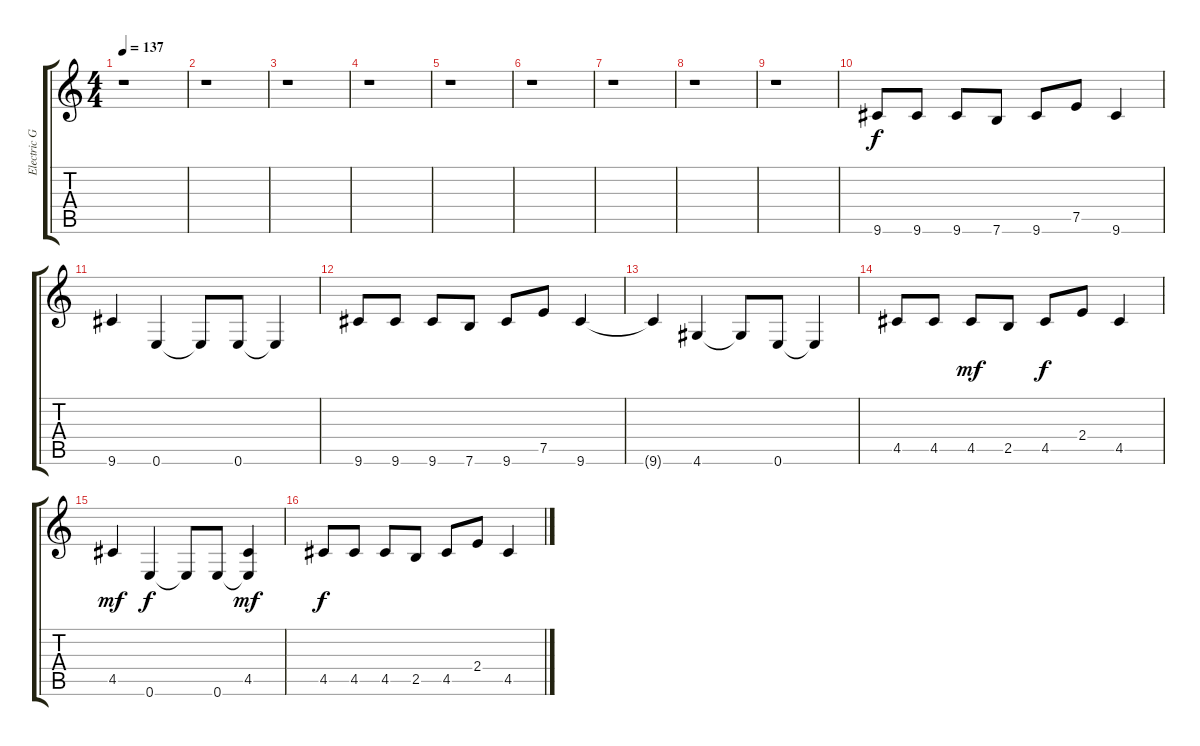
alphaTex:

\track ("Electric Guitar 3" "Electric G") {instrument distortionguitar}
\staff {score tabs}
\tuning (E4 B3 G3 D3 A2 E2) {hide}
\ts (4 4)
\tempo 137
\clef g2
\ks c
r.1{dy f} |
r.1 |
r.1 |
r.1 |
r.1 |
r.1 |
r.1 |
r.1 |
r.1 |
9.6.8 9.6.8 9.6.8 7.6.8 9.6.8 7.5.8 9.6.4 |
9.6.4 0.6.4 0.6{t}.8 0.6.8 0.6{t}.4 |
9.6.8 9.6.8 9.6.8 7.6.8 9.6.8 7.5.8 9.6.4 |
9.6{t}.4 4.6.4 4.6{t}.8 0.6.8 0.6{t}.4 |
4.5.8 4.5.8 4.5.8{dy mf} 2.5.8 4.5.8{dy f} 2.4.8 4.5.4 |
4.5.4{dy mf} 0.6.4{dy f} 0.6{t}.8 0.6.8 (4.5 0.6{t}).4{dy mf} |
4.5.8{dy f} 4.5.8 4.5.8 2.5.8 4.5.8 2.4.8 4.5.4
